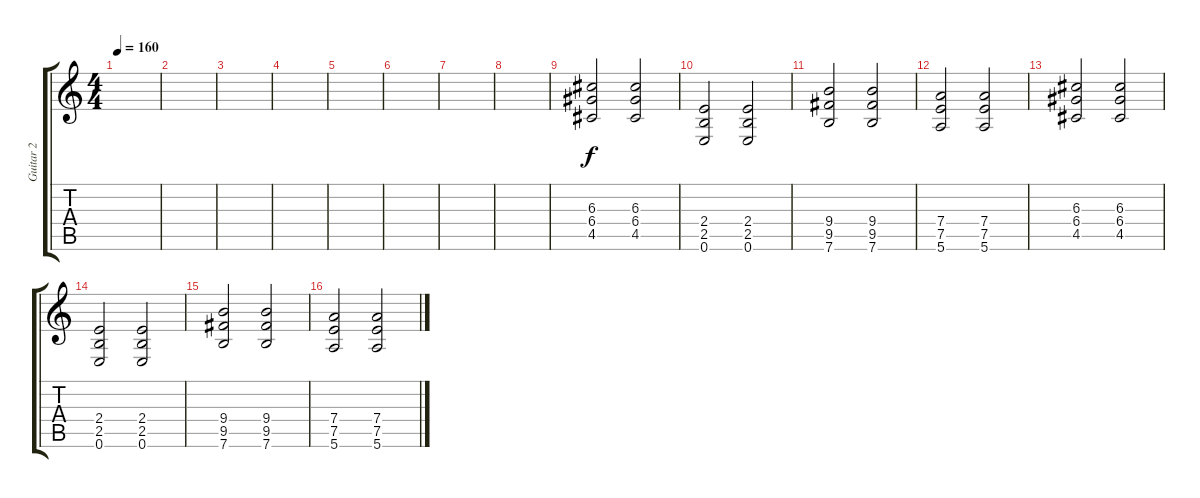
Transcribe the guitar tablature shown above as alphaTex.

\track ("Guitar 2" "Guitar 2") {instrument distortionguitar}
\staff {score tabs}
\tuning (E4 B3 G3 D3 A2 E2) {hide}
\ts (4 4)
\tempo 160
\clef g2
\ks c
|
|
|
|
|
|
|
|
(6.3 6.4 4.5).2{volume 12} (6.3 6.4 4.5).2 |
(2.4 2.5 0.6).2 (2.4 2.5 0.6).2 |
(9.4 9.5 7.6).2 (9.4 9.5 7.6).2 |
(7.4 7.5 5.6).2 (7.4 7.5 5.6).2 |
(6.3 6.4 4.5).2 (6.3 6.4 4.5).2 |
(2.4 2.5 0.6).2 (2.4 2.5 0.6).2 |
(9.4 9.5 7.6).2 (9.4 9.5 7.6).2 |
(7.4 7.5 5.6).2 (7.4 7.5 5.6).2
